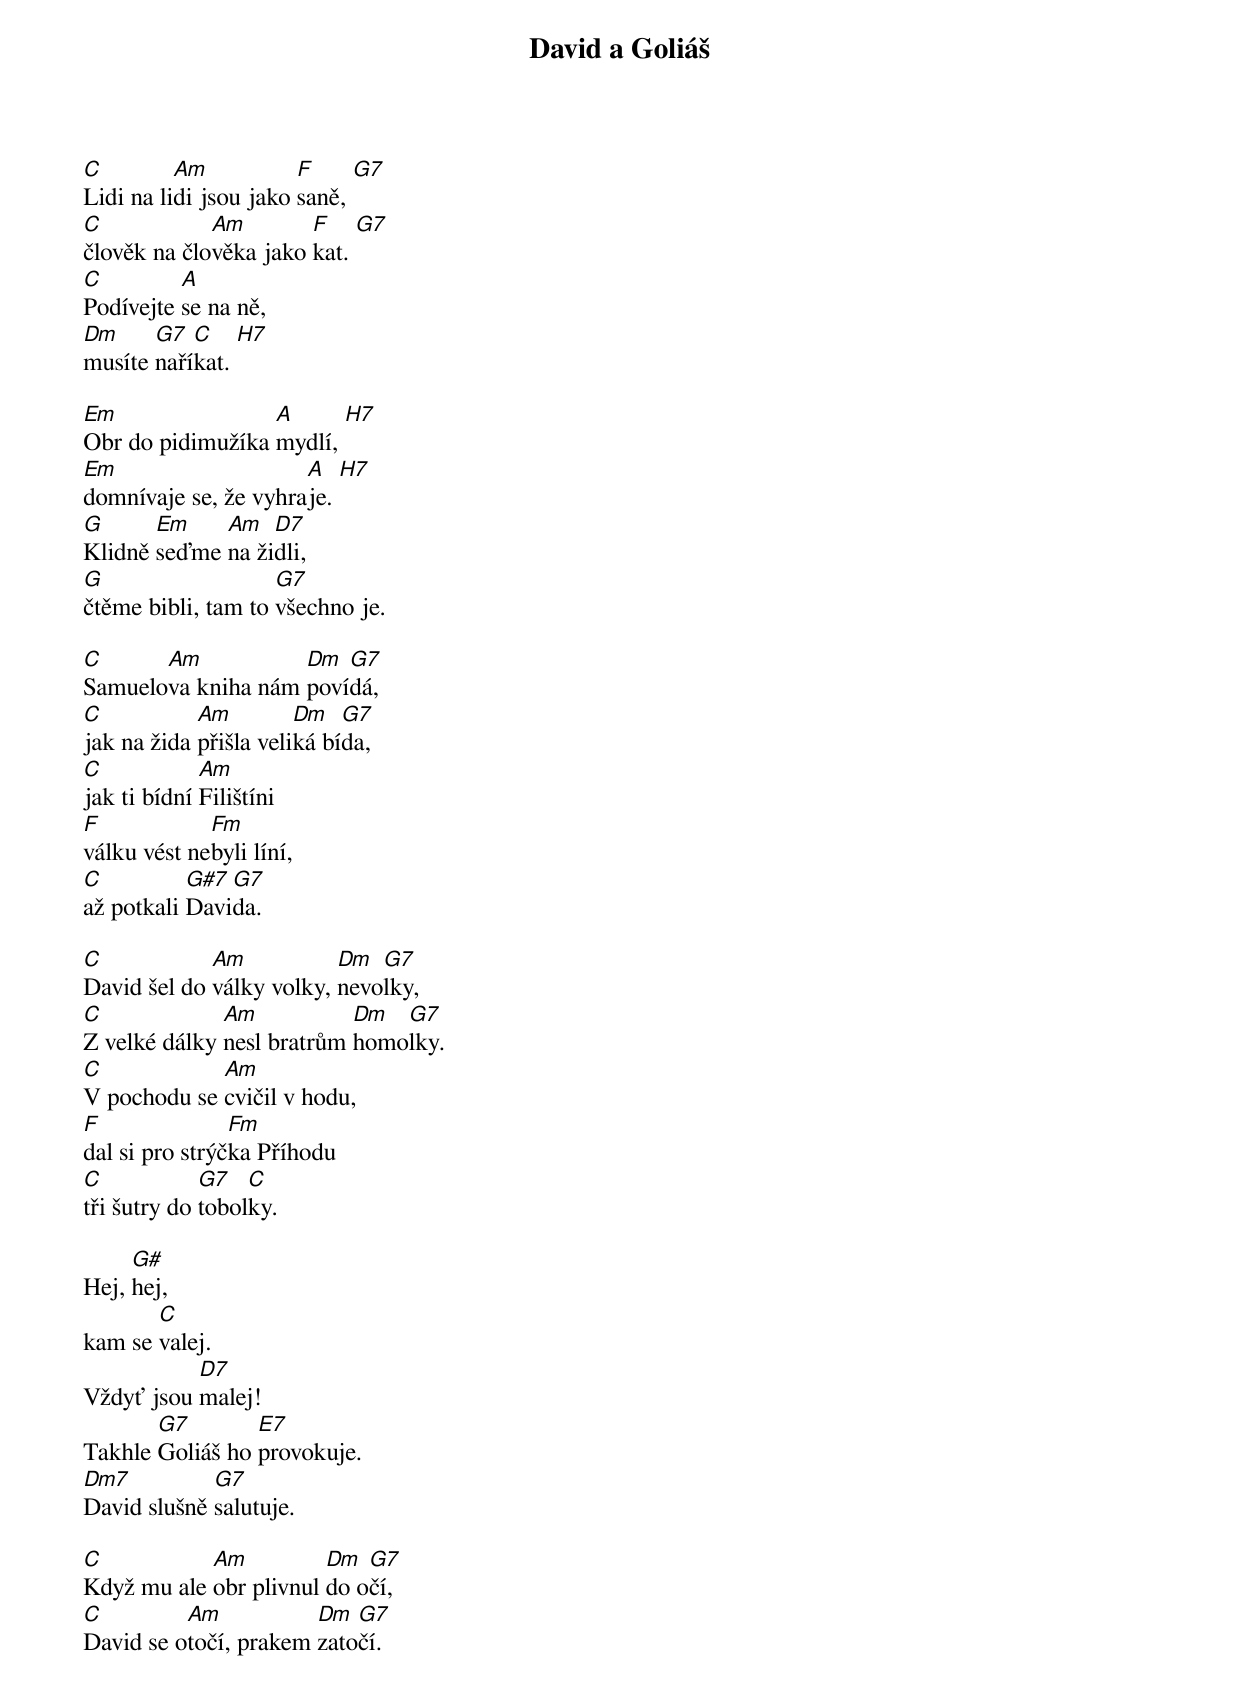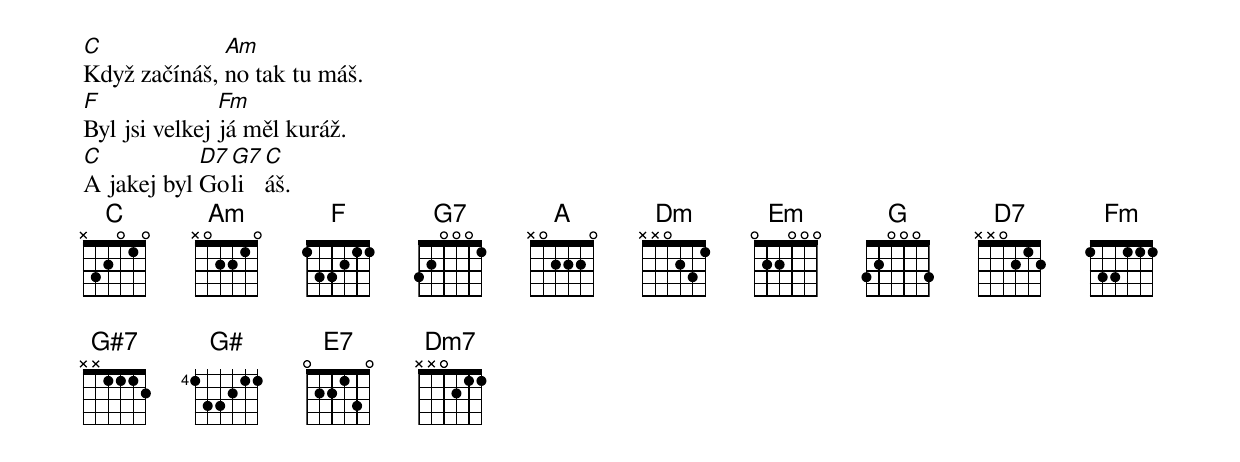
{title: David a Goliáš}


[C]Lidi na li[Am]di jsou jako [F]saně, [G7]
[C]člověk na člo[Am]věka jako [F]kat. [G7]
[C]Podívejte [A]se na ně,
[Dm]musíte [G7]naří[C]kat. [H7]

[Em]Obr do pidimužíka [A]mydlí, [H7]
[Em]domnívaje se, že vyhra[A]je. [H7]
[G]Klidně [Em]seďme [Am]na ži[D7]dli,
[G]čtěme bibli, tam to [G7]všechno je.

[C]Samuelo[Am]va kniha nám [Dm]poví[G7]dá,
[C]jak na žida [Am]přišla veli[Dm]ká bí[G7]da,
[C]jak ti bídní [Am]Filištíni
[F]válku vést ne[Fm]byli líní,
[C]až potkali [G#7]Davi[G7]da.

[C]David šel do [Am]války volky, [Dm]nevo[G7]lky,
[C]Z velké dálky [Am]nesl bratrům [Dm]homo[G7]lky.
[C]V pochodu se [Am]cvičil v hodu,
[F]dal si pro strýč[Fm]ka Příhodu
[C]tři šutry do [G7]tobol[C]ky.

Hej, [G#]hej,
kam se [C]valej.
Vždyť jsou [D7]malej!
Takhle [G7]Goliáš ho [E7]provokuje.
[Dm7]David slušně [G7]salutuje.

[C]Když mu ale [Am]obr plivnul [Dm]do o[G7]čí,
[C]David se o[Am]točí, prakem [Dm]zato[G7]čí.
[C]Když začínáš, [Am]no tak tu máš.
[F]Byl jsi velkej [Fm]já měl kuráž.
[C]A jakej byl [D7]Go[G7]li[C]áš.
